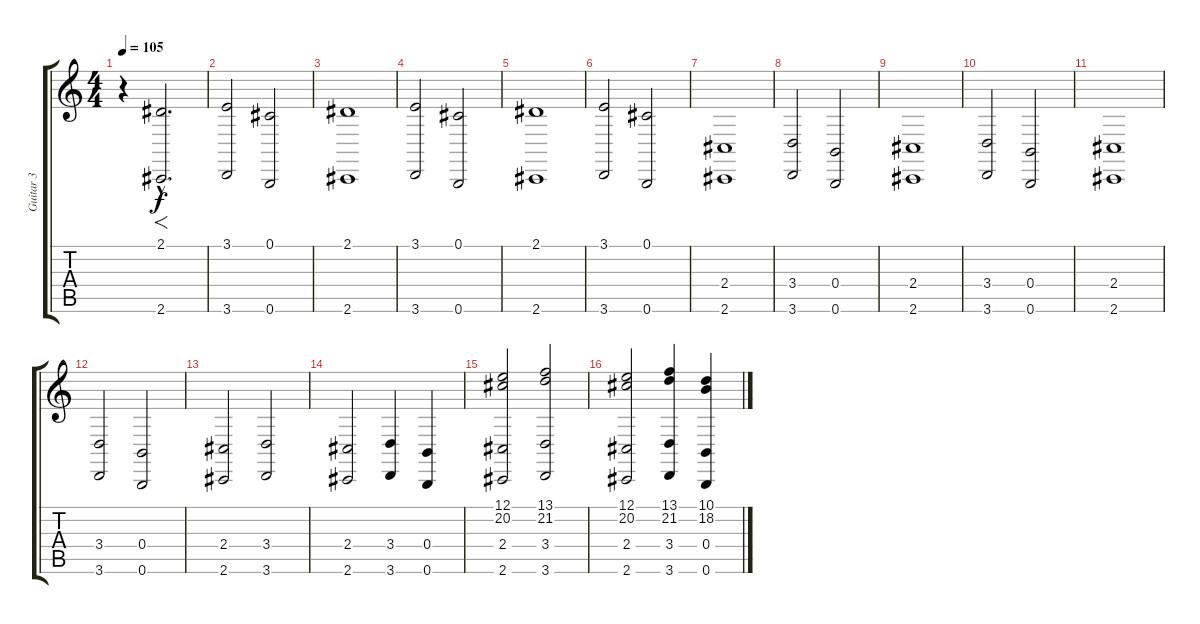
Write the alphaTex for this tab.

\track ("Guitar 3" "Guitar 3") {instrument accordion}
\staff {score tabs}
\tuning (Db4 Ab3 E3 B2 Gb2 B1) {hide}
\ts (4 4)
\tempo 105
\clef g2
\ks c
r.4{dy f instrument accordion} (2.1{hac} 2.6{hac}).2{f d} |
(3.1 3.6).2 (0.1 0.6).2 |
(2.1 2.6).1 |
(3.1 3.6).2 (0.1 0.6).2 |
(2.1 2.6).1 |
(3.1 3.6).2 (0.1 0.6).2 |
(2.4 2.6).1 |
(3.4 3.6).2 (0.4 0.6).2 |
(2.4 2.6).1 |
(3.4 3.6).2 (0.4 0.6).2 |
(2.4 2.6).1 |
(3.4 3.6).2 (0.4 0.6).2 |
(2.4 2.6).2 (3.4 3.6).2 |
(2.4 2.6).2 (3.4 3.6).4 (0.4 0.6).4 |
(12.1 20.2 2.4 2.6).2 (13.1 21.2 3.4 3.6).2 |
(12.1 20.2 2.4 2.6).2 (13.1 21.2 3.4 3.6).4 (10.1 18.2 0.4 0.6).4
